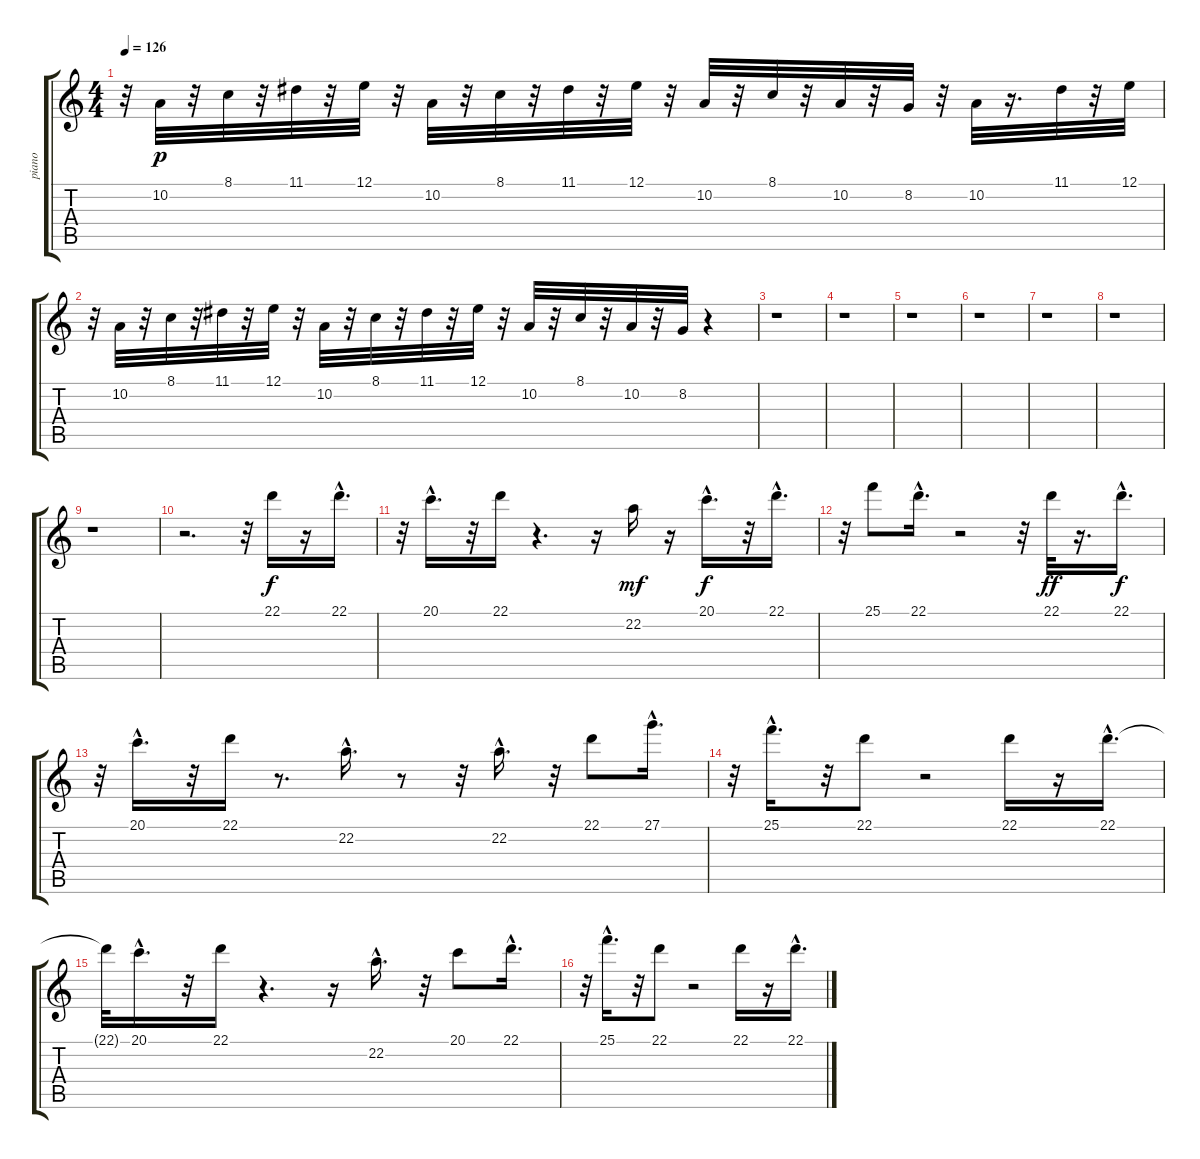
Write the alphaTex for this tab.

\track ("piano" "piano") {instrument acousticgrandpiano}
\staff {score tabs}
\tuning (E4 B3 G3 D3 A2 E2) {hide}
\ts (4 4)
\tempo 126
\clef g2
\ks c
r.32{dy p} 10.2.32 r.32 8.1.32 r.32 11.1.32 r.32 12.1.32 r.32 10.2.32 r.32 8.1.32 r.32 11.1.32 r.32 12.1.32 r.32 10.2.32 r.32 8.1.32 r.32 10.2.32 r.32 8.2.32 r.32 10.2.32 r.16{d} 11.1.32 r.32 12.1.32 |
r.32 10.2.32 r.32 8.1.32 r.32 11.1.32 r.32 12.1.32 r.32 10.2.32 r.32 8.1.32 r.32 11.1.32 r.32 12.1.32 r.32 10.2.32 r.32 8.1.32 r.32 10.2.32 r.32 8.2.32 r.4 |
r.1 |
r.1 |
r.1 |
r.1 |
r.1 |
r.1 |
r.1 |
r.2{d} r.32 22.1.16{dy f} r.16 22.1{hac}.16{d} |
r.32 20.1{hac}.16{d} r.32 22.1.16 r.4{d} r.16 22.2.16{dy mf} r.16 20.1{hac}.16{d dy f} r.32 22.1{hac}.16{d} |
r.32 25.1.8 22.1{hac}.16{d} r.2 r.32 22.1.32{dy ff} r.16{d} 22.1{hac}.16{d dy f} |
r.32 20.1{hac}.16{d} r.32 22.1.16 r.8{d} 22.2{hac}.16{d} r.8 r.32 22.2{hac}.16{d} r.32 22.1.8 27.1{hac}.16{d} |
r.32 25.1{hac}.16{d} r.32 22.1.8 r.2 22.1.16 r.16 22.1{hac}.16{d} |
22.1{t}.32 20.1{hac}.16{d} r.32 22.1.16 r.4{d} r.16 22.2{hac}.16{d} r.32 20.1.8 22.1{hac}.16{d} |
r.32 25.1{hac}.16{d} r.32 22.1.8 r.2 22.1.16 r.16 22.1{hac}.16{d}
